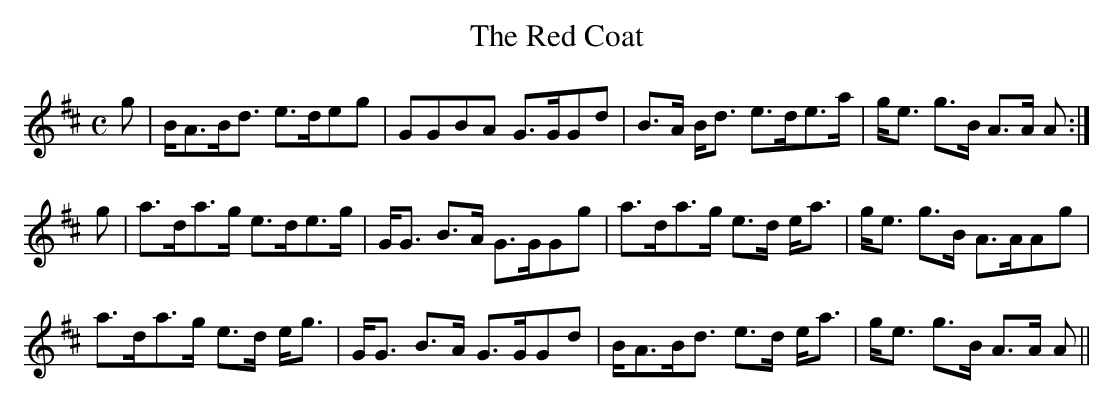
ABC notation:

X:1
T:Red Coat, The
M:C
L:1/8
K:A Mix
g|B<AB<d e>deg|GGBA G>GGd|B>A B<d e>de>a|g<e g>B A>A A:|
g|a>da>g e>de>g|G<G B>A G>GGg|a>da>g e>d e<a|g<e g>B A>AAg|
a>da>g e>d e<g|G<G B>A G>GGd|B<AB<d e>d e<a|g<e g>B A>A A||
